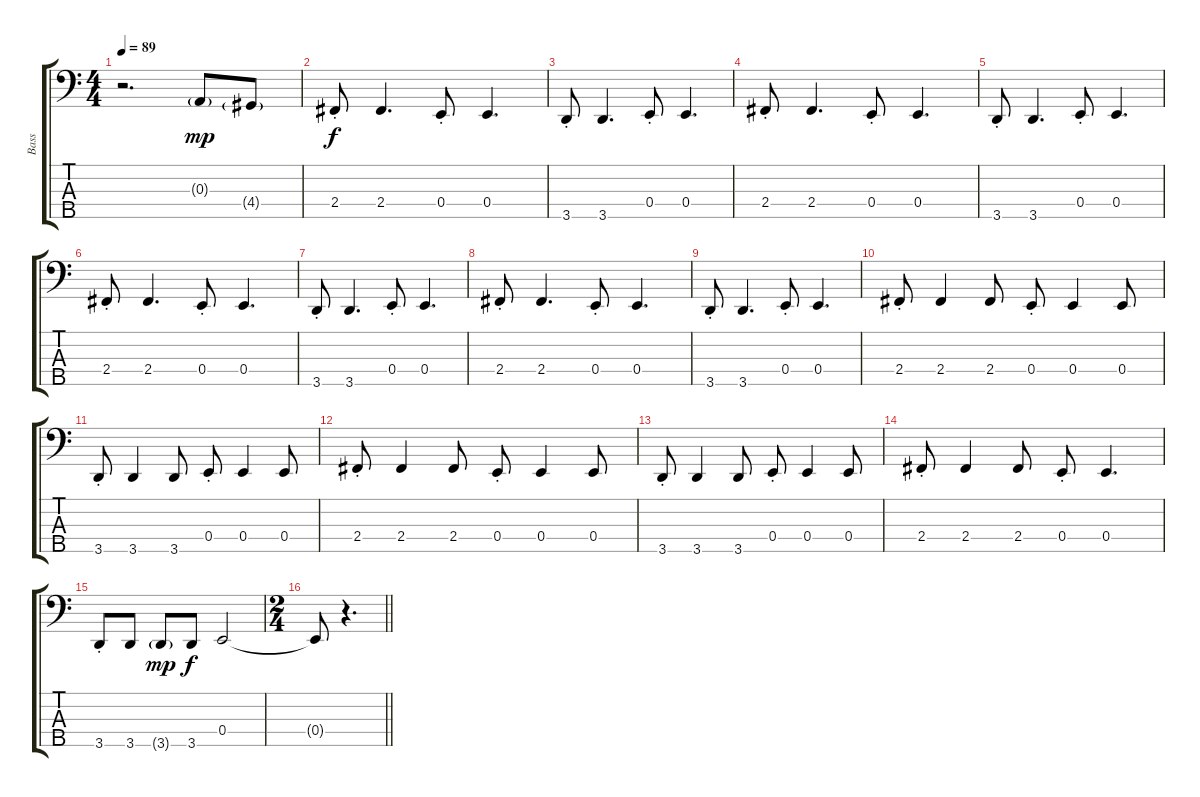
\track ("Bass" "Bass") {instrument electricbassfinger}
\staff {score tabs}
\tuning (G2 D2 A1 E1 B0) {hide}
\ts (4 4)
\tempo 89
\clef f4
\ks c
r.2{d dy f} 0.3{g}.8{dy mp} 4.4{g}.8 |
2.4{st}.8{dy f} 2.4.4{d} 0.4{st}.8 0.4.4{d} |
3.5{st}.8 3.5.4{d} 0.4{st}.8 0.4.4{d} |
2.4{st}.8 2.4.4{d} 0.4{st}.8 0.4.4{d} |
3.5{st}.8 3.5.4{d} 0.4{st}.8 0.4.4{d} |
2.4{st}.8 2.4.4{d} 0.4{st}.8 0.4.4{d} |
3.5{st}.8 3.5.4{d} 0.4{st}.8 0.4.4{d} |
2.4{st}.8 2.4.4{d} 0.4{st}.8 0.4.4{d} |
3.5{st}.8 3.5.4{d} 0.4{st}.8 0.4.4{d} |
2.4{st}.8 2.4.4 2.4.8 0.4{st}.8 0.4.4 0.4.8 |
3.5{st}.8 3.5.4 3.5.8 0.4{st}.8 0.4.4 0.4.8 |
2.4{st}.8 2.4.4 2.4.8 0.4{st}.8 0.4.4 0.4.8 |
3.5{st}.8 3.5.4 3.5.8 0.4{st}.8 0.4.4 0.4.8 |
2.4{st}.8 2.4.4 2.4.8 0.4{st}.8 0.4.4{d} |
3.5{st}.8 3.5.8 3.5{g}.8{dy mp} 3.5.8{dy f} 0.4.2 |
\ts (2 4)
\barLineRight lightlight
0.4{t}.8 r.4{d}
